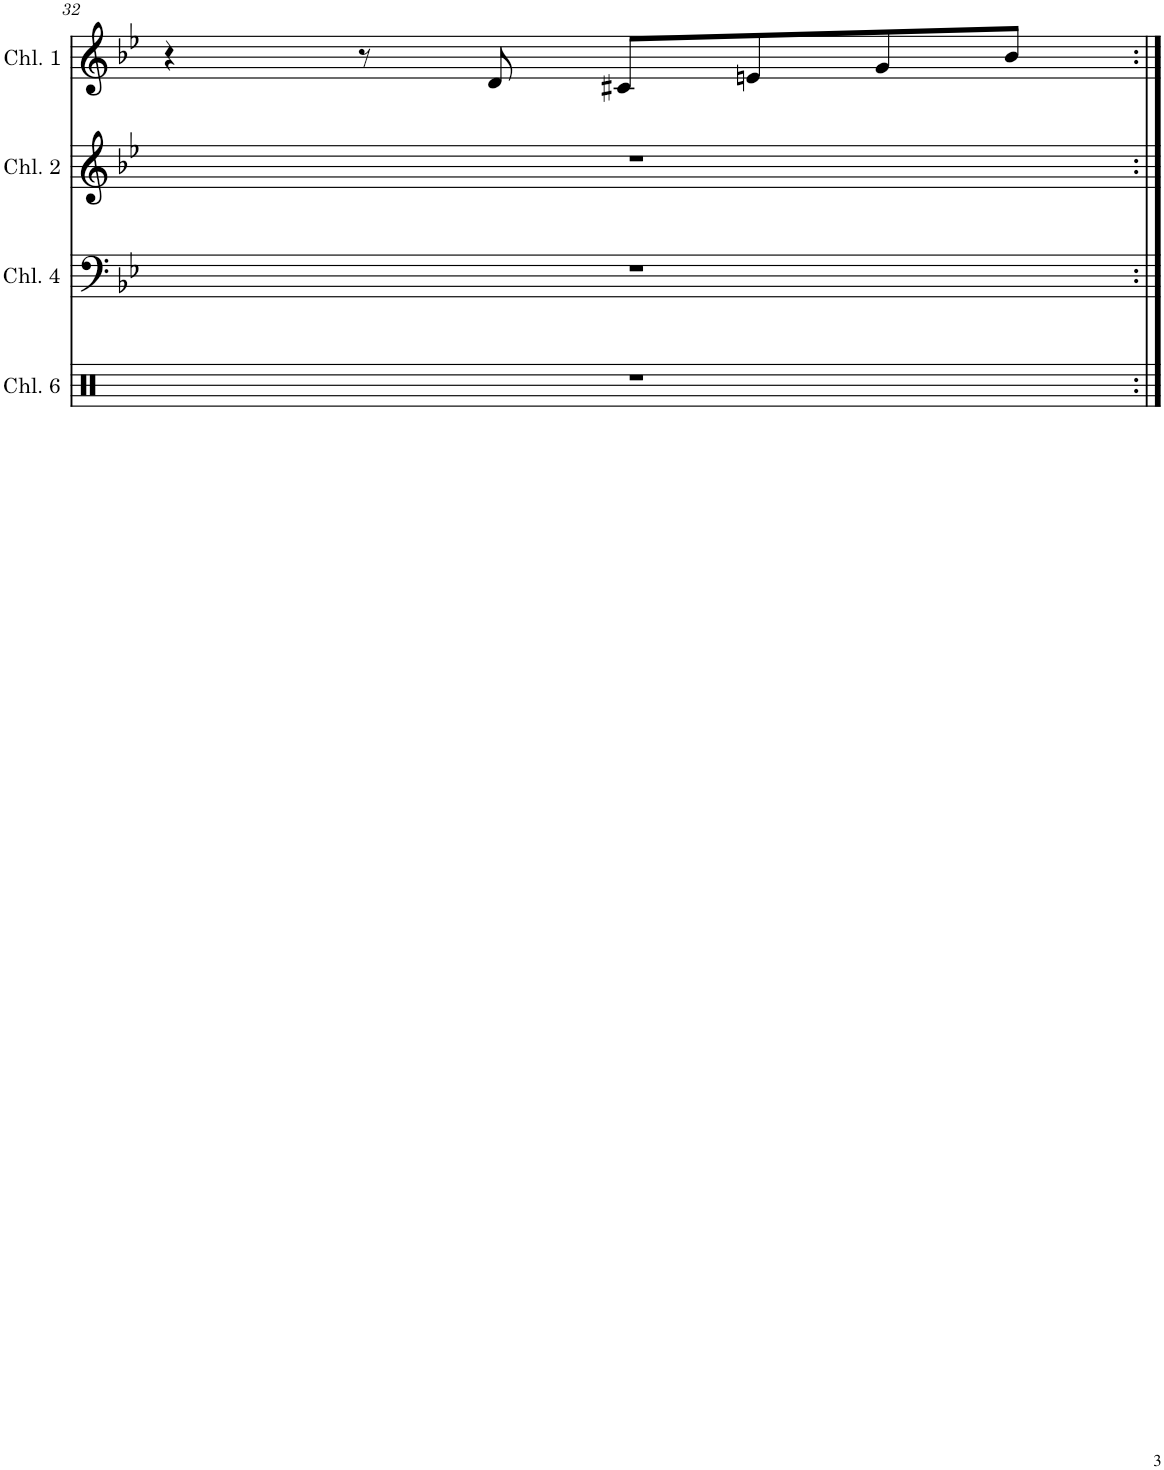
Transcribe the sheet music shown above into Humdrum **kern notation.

**kern	**kern	**kern	**kern
*part4	*part3	*part2	*part1
*staff4	*staff3	*staff2	*staff1
*I"Channel 6	*I"Channel 4	*I"Channel 0	*I"Channel 1
*I'Chl. 6	*I'Chl. 4	*I'Chl. 2	*I'Chl. 1
!!LO:PB:g=z
*clefX	*clefF4	*clefG2	*clefG2
*k[]	*k[b-e-]	*k[b-e-]	*k[b-e-]
*M4/4	*M4/4	*M4/4	*M4/4
*met(c)	*met(c)	*met(c)	*met(c)
=32	=32	=32	=32
1r	1r	1r	4r
.	.	.	8r
.	.	.	8d/
.	.	.	8c#X/L
.	.	.	8en/
.	.	.	8g/
.	.	.	8b-/J
=:|!	=:|!	=:|!	=:|!
*-	*-	*-	*-
